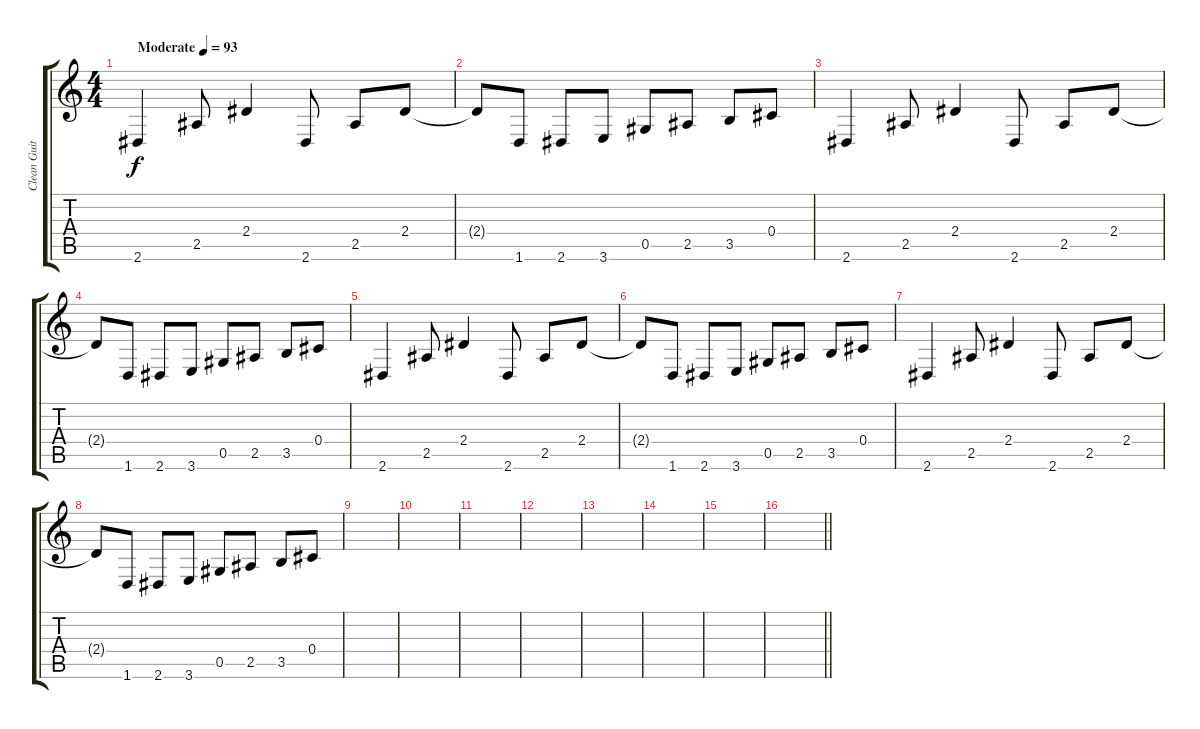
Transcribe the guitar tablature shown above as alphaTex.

\track ("Clean Guitar" "Clean Guit") {instrument electricguitarclean}
\staff {score tabs}
\tuning (Eb4 Bb3 Gb3 Db3 Ab2 Db2) {hide}
\ts (4 4)
\tempo (93 "Moderate")
\clef g2
\ks c
2.6.4{dy f instrument electricguitarclean} 2.5.8 2.4.4 2.6.8 2.5.8 2.4.8 |
2.4{t}.8 1.6.8 2.6.8 3.6.8 0.5.8 2.5.8 3.5.8 0.4.8 |
2.6.4 2.5.8 2.4.4 2.6.8 2.5.8 2.4.8 |
2.4{t}.8 1.6.8 2.6.8 3.6.8 0.5.8 2.5.8 3.5.8 0.4.8 |
2.6.4 2.5.8 2.4.4 2.6.8 2.5.8 2.4.8 |
2.4{t}.8 1.6.8 2.6.8 3.6.8 0.5.8 2.5.8 3.5.8 0.4.8 |
2.6.4 2.5.8 2.4.4 2.6.8 2.5.8 2.4.8 |
2.4{t}.8 1.6.8 2.6.8 3.6.8 0.5.8 2.5.8 3.5.8 0.4.8 |
|
|
|
|
|
|
|
\barLineRight lightlight
